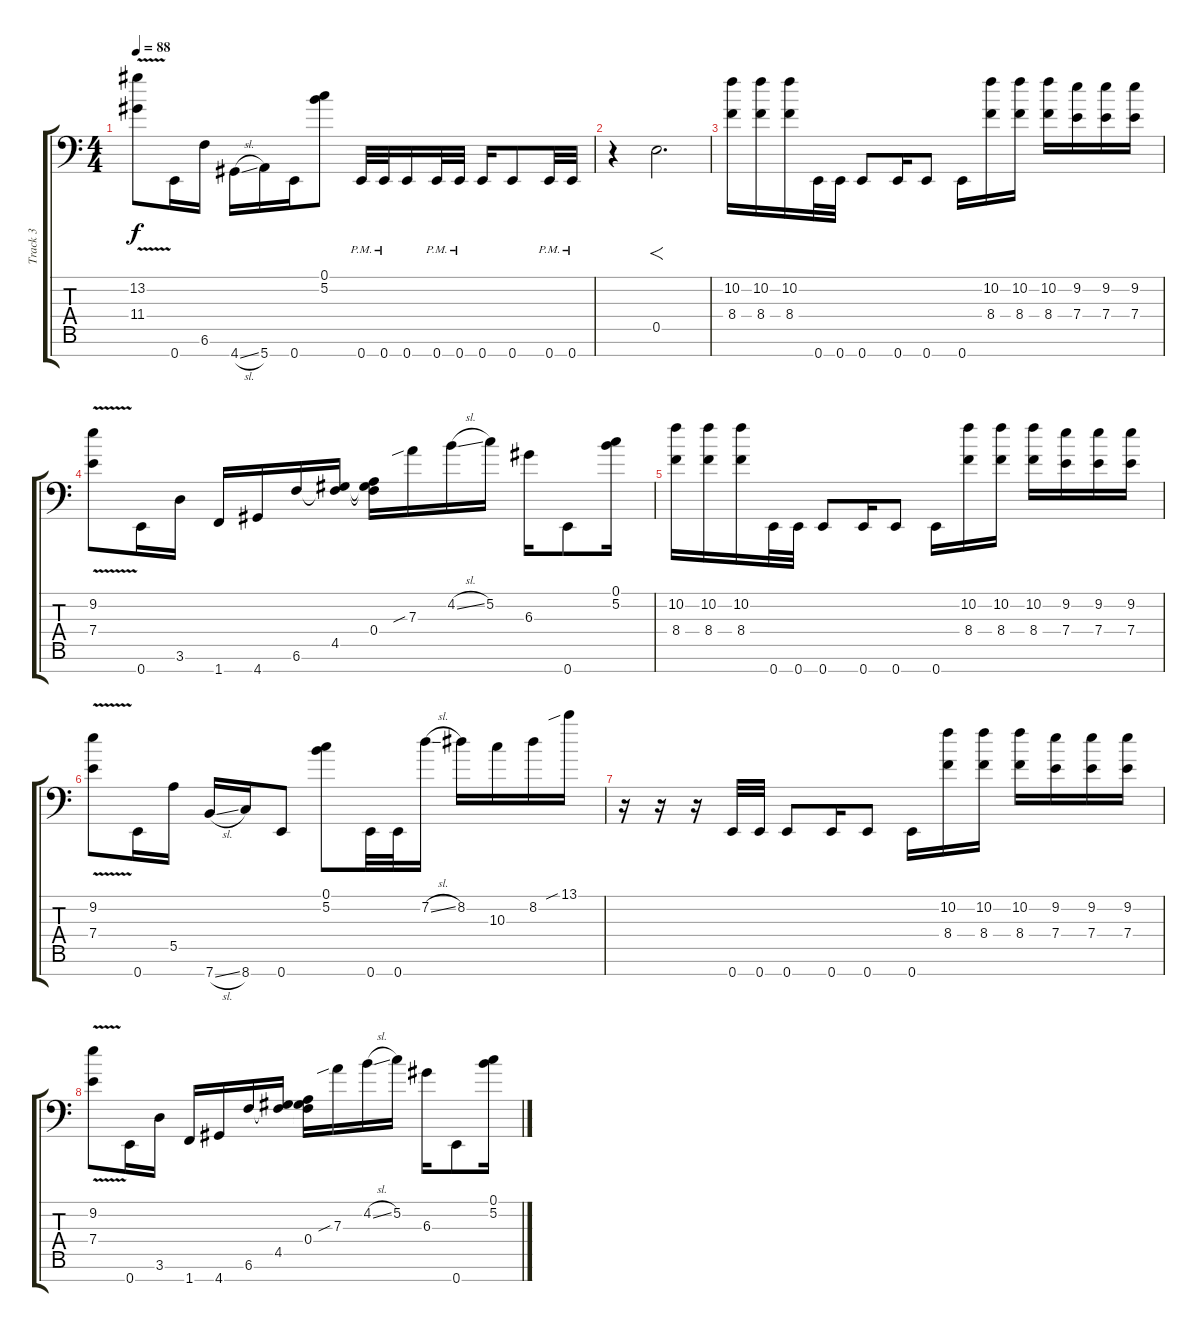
\track ("Track 3" "Track 3") {instrument distortionguitar}
\staff {score tabs}
\tuning (B3 G3 D3 A2 E2 B1 E1) {hide}
\ts (4 4)
\tempo 88
\clef f4
\ks c
(13.2{v} 11.4{v}).8{dy f} 0.7.16 6.6.16 4.7{sl}.16 5.7.16 0.7.16 (0.1 5.2).8 0.7{pm}.32 0.7{pm}.32 0.7.16 0.7{pm}.32 0.7{pm}.32 0.7.16 0.7.8 0.7{pm}.32 0.7{pm}.32 |
r.4 0.5.2{f d} |
(10.2 8.4).16 (10.2 8.4).16 (10.2 8.4).16 0.7.32 0.7.32 0.7.8 0.7.16 0.7.8 0.7.16 (10.2 8.4).16 (10.2 8.4).16 (10.2 8.4).16 (9.2 7.4).16 (9.2 7.4).16 (9.2 7.4).16 |
(9.2{v} 7.4{v}).8 0.7.16 3.6.16 1.7.16 4.7.16 6.6.16 (4.5 6.6{t}).16 (0.4 4.5{t} 6.6{t}).16 7.3{sib}.16 4.2{sl}.16 5.2.16 6.3.16 0.7.8 (0.1 5.2).16 |
(10.2 8.4).16 (10.2 8.4).16 (10.2 8.4).16 0.7.32 0.7.32 0.7.8 0.7.16 0.7.8 0.7.16 (10.2 8.4).16 (10.2 8.4).16 (10.2 8.4).16 (9.2 7.4).16 (9.2 7.4).16 (9.2 7.4).16 |
(9.2{v} 7.4{v}).8 0.7.16 5.5.16 7.7{sl}.16 8.7.16 0.7.8 (0.1 5.2).8 0.7.32 0.7.32 7.2{sl}.16 8.2.16 10.3.16 8.2.16 13.1{sib}.16 |
r.16 r.16 r.16 0.7.32 0.7.32 0.7.8 0.7.16 0.7.8 0.7.16 (10.2 8.4).16 (10.2 8.4).16 (10.2 8.4).16 (9.2 7.4).16 (9.2 7.4).16 (9.2 7.4).16 |
(9.2{v} 7.4{v}).8 0.7.16 3.6.16 1.7.16 4.7.16 6.6.16 (4.5 6.6{t}).16 (0.4 4.5{t} 6.6{t}).16 7.3{sib}.16 4.2{sl}.16 5.2.16 6.3.16 0.7.8 (0.1 5.2).16
